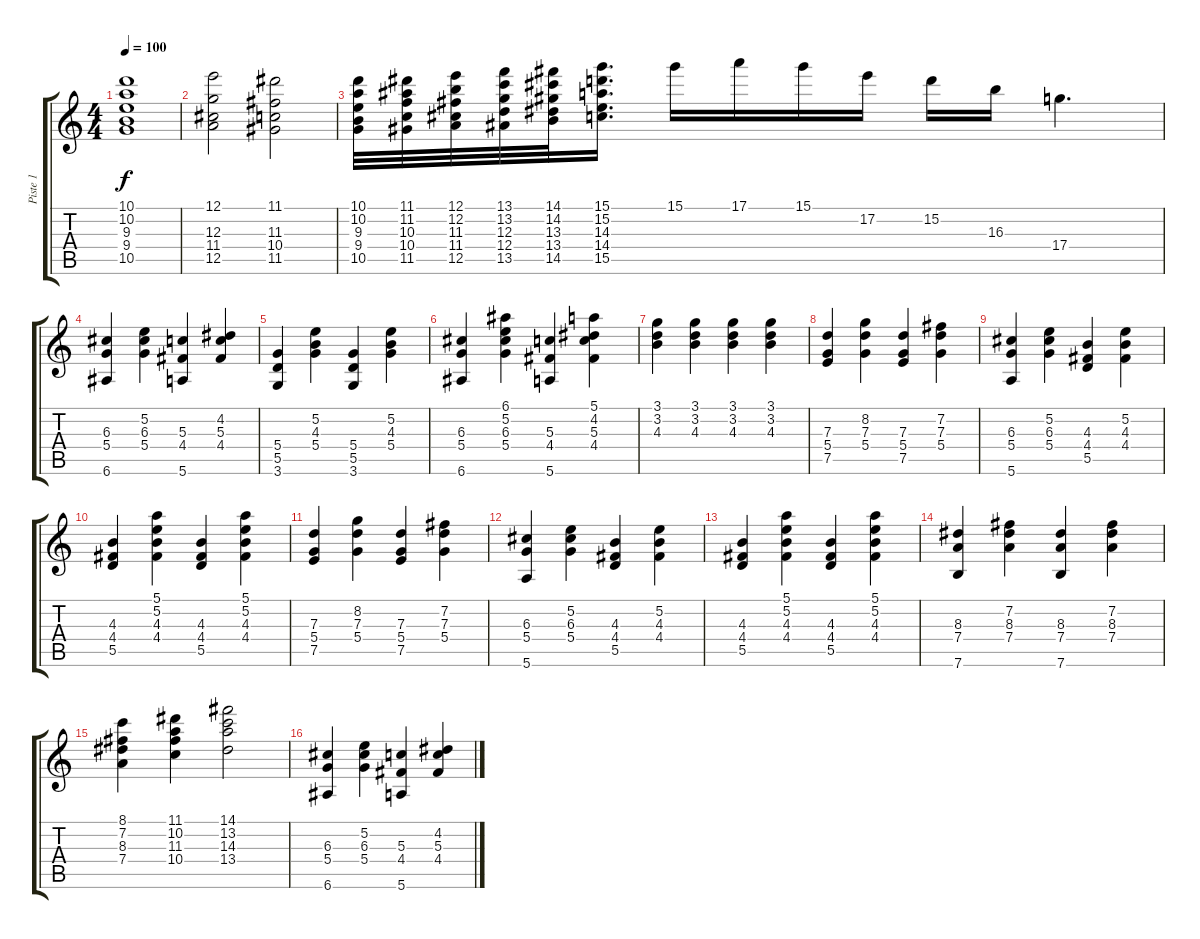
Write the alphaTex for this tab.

\track ("Piste 1" "Piste 1") {instrument acousticguitarsteel}
\staff {score tabs}
\tuning (E4 B3 G3 D3 A2 E2) {hide}
\ts (4 4)
\tempo 100
\clef g2
\ks c
(10.1 10.2 9.3 9.4 10.5).1{dy f} |
(12.1 12.3 11.4 12.5).2 (11.1 11.3 10.4 11.5).2 |
(10.1 10.2 9.3 9.4 10.5).32 (11.1 11.2 10.3 10.4 11.5).32 (12.1 12.2 11.3 11.4 12.5).32 (13.1 13.2 12.3 12.4 13.5).32 (14.1 14.2 13.3 13.4 14.5).32 (15.1 15.2 14.3 14.4 15.5).16{d} 15.1.16 17.1.16 15.1.16 17.2.16 15.2.16 16.3.16 17.4.4{d} |
(6.3 5.4 6.6).4 (5.2 6.3 5.4).4 (5.3 4.4 5.6).4 (4.2 5.3 4.4).4 |
(5.4 5.5 3.6).4 (5.2 4.3 5.4).4 (5.4 5.5 3.6).4 (5.2 4.3 5.4).4 |
(6.3 5.4 6.6).4 (6.1 5.2 6.3 5.4).4 (5.3 4.4 5.6).4 (5.1 4.2 5.3 4.4).4 |
(3.1 3.2 4.3).4 (3.1 3.2 4.3).4 (3.1 3.2 4.3).4 (3.1 3.2 4.3).4 |
(7.3 5.4 7.5).4 (8.2 7.3 5.4).4 (7.3 5.4 7.5).4 (7.2 7.3 5.4).4 |
(6.3 5.4 5.6).4 (5.2 6.3 5.4).4 (4.3 4.4 5.5).4 (5.2 4.3 4.4).4 |
(4.3 4.4 5.5).4 (5.1 5.2 4.3 4.4).4 (4.3 4.4 5.5).4 (5.1 5.2 4.3 4.4).4 |
(7.3 5.4 7.5).4 (8.2 7.3 5.4).4 (7.3 5.4 7.5).4 (7.2 7.3 5.4).4 |
(6.3 5.4 5.6).4 (5.2 6.3 5.4).4 (4.3 4.4 5.5).4 (5.2 4.3 4.4).4 |
(4.3 4.4 5.5).4 (5.1 5.2 4.3 4.4).4 (4.3 4.4 5.5).4 (5.1 5.2 4.3 4.4).4 |
(8.3 7.4 7.6).4 (7.2 8.3 7.4).4 (8.3 7.4 7.6).4 (7.2 8.3 7.4).4 |
(8.1 7.2 8.3 7.4).4 (11.1 10.2 11.3 10.4).4 (14.1 13.2 14.3 13.4).2 |
(6.3 5.4 6.6).4 (5.2 6.3 5.4).4 (5.3 4.4 5.6).4 (4.2 5.3 4.4).4
